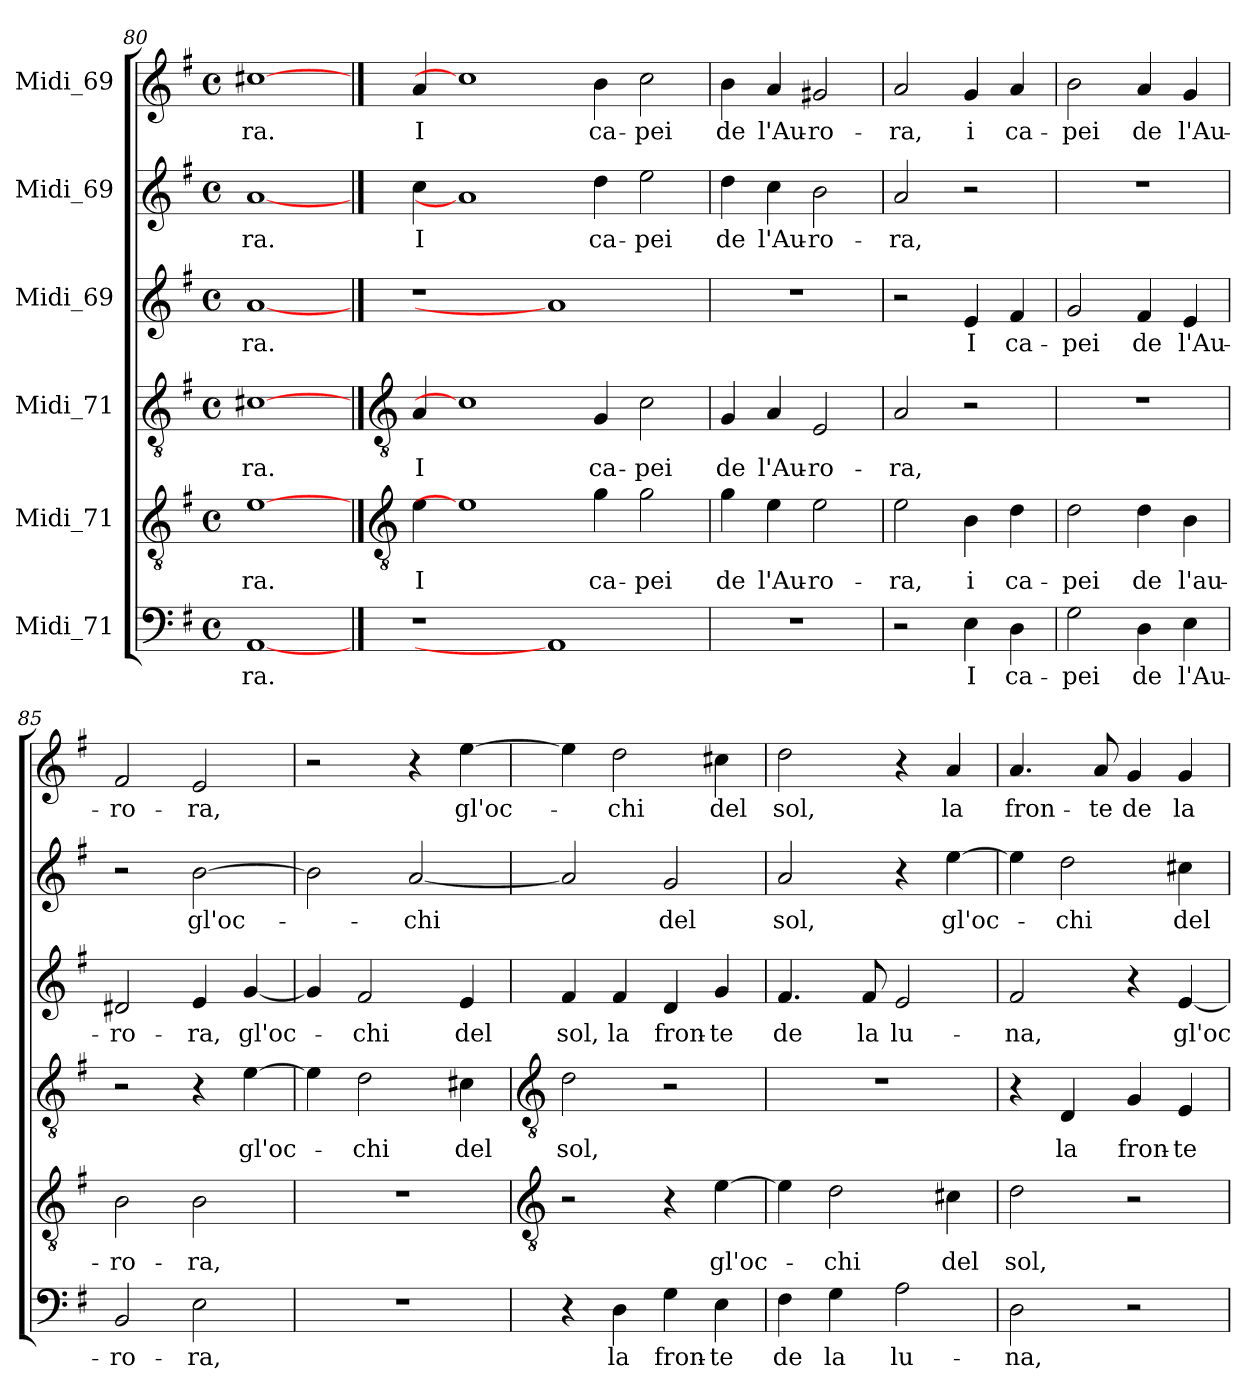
**kern	**text	**kern	**text	**kern	**text	**kern	**text	**kern	**text	**kern	**text
*part6	*part6	*part5	*part5	*part4	*part4	*part3	*part3	*part2	*part2	*part1	*part1
*staff6	*staff6	*staff5	*staff5	*staff4	*staff4	*staff3	*staff3	*staff2	*staff2	*staff1	*staff1
*I"Midi_71	*	*I"Midi_71	*	*I"Midi_71	*	*I"Midi_69	*	*I"Midi_69	*	*I"Midi_69	*
*clefF4	*	*clefGv2	*	*clefGv2	*	*clefG2	*	*clefG2	*	*clefG2	*
*k[f#]	*	*k[f#]	*	*k[f#]	*	*k[f#]	*	*k[f#]	*	*k[f#]	*
*G:	*	*G:	*	*G:	*	*G:	*	*G:	*	*G:	*
*M4/4	*	*M4/4	*	*M4/4	*	*M4/4	*	*M4/4	*	*M4/4	*
*met(c)	*	*met(c)	*	*met(c)	*	*met(c)	*	*met(c)	*	*met(c)	*
=80	=80	=80	=80	=80	=80	=80	=80	=80	=80	=80	=80
!	!LO:LY:b	!	!LO:LY:b	!	!LO:LY:b	!	!LO:LY:b	!	!LO:LY:b	!	!LO:LY:b
[1AA	-ra.	[1e	-ra.	[1c#X	-ra.	[1a	-ra.	[1a	-ra.	[1cc#X	-ra.
!!LO:LB:g=z
==81	==81	==81	==81	==81	==81	==81	==81	==81	==81	==81	==81
*	*	*clefGv2	*	*clefGv2	*	*	*	*	*	*	*
!	!	!	!LO:LY:b	!	!LO:LY:b	!	!	!	!LO:LY:b	!	!LO:LY:b
1r	.	4e	I	4A	I	1r	.	4cc	I	4a	I
.	.	1e]	.	1c#]	.	.	.	1a]	.	1cc#]	.
1AA]	.	.	.	.	.	1a]	.	.	.	.	.
!	!	!	!LO:LY:b	!	!LO:LY:b	!	!	!	!LO:LY:b	!	!LO:LY:b
.	.	4g	ca-	4G	ca-	.	.	4dd	ca-	4b	ca-
!	!	!	!LO:LY:b	!	!LO:LY:b	!	!	!	!LO:LY:b	!	!LO:LY:b
.	.	2g	-pei	2c	-pei	.	.	2ee	-pei	2cc	-pei
=82	=82	=82	=82	=82	=82	=82	=82	=82	=82	=82	=82
!	!	!	!LO:LY:b	!	!LO:LY:b	!	!	!	!LO:LY:b	!	!LO:LY:b
1r	.	4g	de	4G	de	1r	.	4dd	de	4b	de
!	!	!	!LO:LY:b	!	!LO:LY:b	!	!	!	!LO:LY:b	!	!LO:LY:b
.	.	4e	l'Au-	4A	l'Au-	.	.	4cc	l'Au-	4a	l'Au-
!	!	!	!LO:LY:b	!	!LO:LY:b	!	!	!	!LO:LY:b	!	!LO:LY:b
.	.	2e	-ro-	2E	-ro-	.	.	2b	-ro-	2g#X	-ro-
=83	=83	=83	=83	=83	=83	=83	=83	=83	=83	=83	=83
!	!	!	!LO:LY:b	!	!LO:LY:b	!	!	!	!LO:LY:b	!	!LO:LY:b
2r	.	2e	-ra,	2A	-ra,	2r	.	2a	-ra,	2a	-ra,
!	!LO:LY:b	!	!LO:LY:b	!	!	!	!LO:LY:b	!	!	!	!LO:LY:b
4E	I	4B	i	2r	.	4e	I	2r	.	4g	i
!	!LO:LY:b	!	!LO:LY:b	!	!	!	!LO:LY:b	!	!	!	!LO:LY:b
4D	ca-	4d	ca-	.	.	4f#	ca-	.	.	4a	ca-
=84	=84	=84	=84	=84	=84	=84	=84	=84	=84	=84	=84
!	!LO:LY:b	!	!LO:LY:b	!	!	!	!LO:LY:b	!	!	!	!LO:LY:b
2G	-pei	2d	-pei	1r	.	2g	-pei	1r	.	2b	-pei
!	!LO:LY:b	!	!LO:LY:b	!	!	!	!LO:LY:b	!	!	!	!LO:LY:b
4D	de	4d	de	.	.	4f#	de	.	.	4a	de
!	!LO:LY:b	!	!LO:LY:b	!	!	!	!LO:LY:b	!	!	!	!LO:LY:b
4E	l'Au-	4B	l'au-	.	.	4e	l'Au-	.	.	4g	l'Au-
=85	=85	=85	=85	=85	=85	=85	=85	=85	=85	=85	=85
!	!LO:LY:b	!	!LO:LY:b	!	!	!	!LO:LY:b	!	!	!	!LO:LY:b
2BB	-ro-	2B	-ro-	2r	.	2d#X	-ro-	2r	.	2f#	-ro-
!	!LO:LY:b	!	!LO:LY:b	!	!	!	!LO:LY:b	!	!LO:LY:b	!	!LO:LY:b
2E	-ra,	2B	-ra,	4r	.	4e	-ra,	[2b	gl'oc-	2e	-ra,
!	!	!	!	!	!LO:LY:b	!	!LO:LY:b	!	!	!	!
.	.	.	.	[4e	gl'oc-	[4g	gl'oc-	.	.	.	.
=86	=86	=86	=86	=86	=86	=86	=86	=86	=86	=86	=86
1r	.	1r	.	4e]	.	4g]	.	2b]	.	2r	.
!	!	!	!	!	!LO:LY:b	!	!LO:LY:b	!	!	!	!
.	.	.	.	2d	-chi	2f#	-chi	.	.	.	.
!	!	!	!	!	!	!	!	!	!LO:LY:b	!	!
.	.	.	.	.	.	.	.	[2a	-chi	4r	.
!	!	!	!	!	!LO:LY:b	!	!LO:LY:b	!	!	!	!LO:LY:b
.	.	.	.	4c#X	del	4e	del	.	.	[4ee	gl'oc-
!!LO:LB:g=z
=87	=87	=87	=87	=87	=87	=87	=87	=87	=87	=87	=87
*	*	*clefGv2	*	*clefGv2	*	*	*	*	*	*	*
!	!	!	!	!	!LO:LY:b	!	!LO:LY:b	!	!	!	!
4r	.	2r	.	2d	sol,	4f#	sol,	2a]	.	4ee]	.
!	!LO:LY:b	!	!	!	!	!	!LO:LY:b	!	!	!	!LO:LY:b
4D	la	.	.	.	.	4f#	la	.	.	2dd	-chi
!	!LO:LY:b	!	!	!	!	!	!LO:LY:b	!	!LO:LY:b	!	!
4G	fron-	4r	.	2r	.	4d	fron-	2g	del	.	.
!	!LO:LY:b	!	!LO:LY:b	!	!	!	!LO:LY:b	!	!	!	!LO:LY:b
4E	-te	[4e	gl'oc-	.	.	4g	-te	.	.	4cc#X	del
=88	=88	=88	=88	=88	=88	=88	=88	=88	=88	=88	=88
!	!LO:LY:b	!	!	!	!	!	!LO:LY:b	!	!LO:LY:b	!	!LO:LY:b
4F#	de	4e]	.	1r	.	4.f#	de	2a	sol,	2dd	sol,
!	!LO:LY:b	!	!LO:LY:b	!	!	!	!	!	!	!	!
4G	la	2d	-chi	.	.	.	.	.	.	.	.
!	!	!	!	!	!	!	!LO:LY:b	!	!	!	!
.	.	.	.	.	.	8f#	la	.	.	.	.
!	!LO:LY:b	!	!	!	!	!	!LO:LY:b	!	!	!	!
2A	lu-	.	.	.	.	2e	lu-	4r	.	4r	.
!	!	!	!LO:LY:b	!	!	!	!	!	!LO:LY:b	!	!LO:LY:b
.	.	4c#X	del	.	.	.	.	[4ee	gl'oc-	4a	la
=89	=89	=89	=89	=89	=89	=89	=89	=89	=89	=89	=89
!	!LO:LY:b	!	!LO:LY:b	!	!	!	!LO:LY:b	!	!	!	!LO:LY:b
2D	-na,	2d	sol,	4r	.	2f#	-na,	4ee]	.	4.a	fron-
!	!	!	!	!	!LO:LY:b	!	!	!	!LO:LY:b	!	!
.	.	.	.	4D	la	.	.	2dd	-chi	.	.
!	!	!	!	!	!	!	!	!	!	!	!LO:LY:b
.	.	.	.	.	.	.	.	.	.	8a	-te
!	!	!	!	!	!LO:LY:b	!	!	!	!	!	!LO:LY:b
2r	.	2r	.	4G	fron-	4r	.	.	.	4g	de
!	!	!	!	!	!LO:LY:b	!	!LO:LY:b	!	!LO:LY:b	!	!LO:LY:b
.	.	.	.	4E	-te	[4e	gl'oc-	4cc#X	del	4g	la
=	=	=	=	=	=	=	=	=	=	=	=
*-	*-	*-	*-	*-	*-	*-	*-	*-	*-	*-	*-
